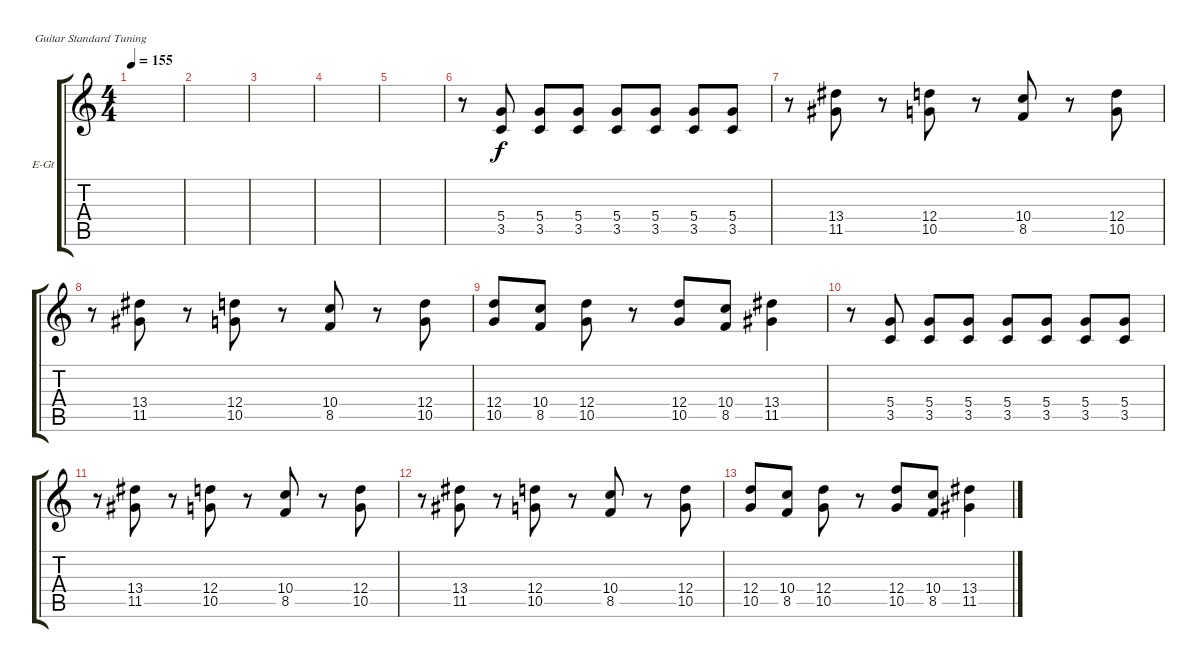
\defaultSystemsLayout 4
\bracketExtendMode groupsimilarinstruments
\firstSystemTrackNameOrientation horizontal
\otherSystemsTrackNameOrientation horizontal
\track ("Electric Guitar" "E-Gt") {instrument distortionguitar}
\staff {score tabs}
\tuning (E4 B3 G3 D3 A2 E2)
\ts (4 4)
\tempo 155
\clef g2
\ks c
|
|
|
|
|
r.8 (3.5 5.4).8 (3.5 5.4).8 (3.5 5.4).8 (3.5 5.4).8 (3.5 5.4).8 (3.5 5.4).8 (3.5 5.4).8 |
r.8 (11.5 13.4).8 r.8 (10.5 12.4).8 r.8 (8.5 10.4).8 r.8 (10.5 12.4).8 |
r.8 (11.5 13.4).8 r.8 (10.5 12.4).8 r.8 (8.5 10.4).8 r.8 (10.5 12.4).8 |
(10.5 12.4).8 (8.5 10.4).8 (10.5 12.4).8 r.8 (10.5 12.4).8 (8.5 10.4).8 (11.5 13.4).4 |
r.8 (3.5 5.4).8 (3.5 5.4).8 (3.5 5.4).8 (3.5 5.4).8 (3.5 5.4).8 (3.5 5.4).8 (3.5 5.4).8 |
r.8 (11.5 13.4).8 r.8 (10.5 12.4).8 r.8 (8.5 10.4).8 r.8 (10.5 12.4).8 |
r.8 (11.5 13.4).8 r.8 (10.5 12.4).8 r.8 (8.5 10.4).8 r.8 (10.5 12.4).8 |
(10.5 12.4).8 (8.5 10.4).8 (10.5 12.4).8 r.8 (10.5 12.4).8 (8.5 10.4).8 (11.5 13.4).4
